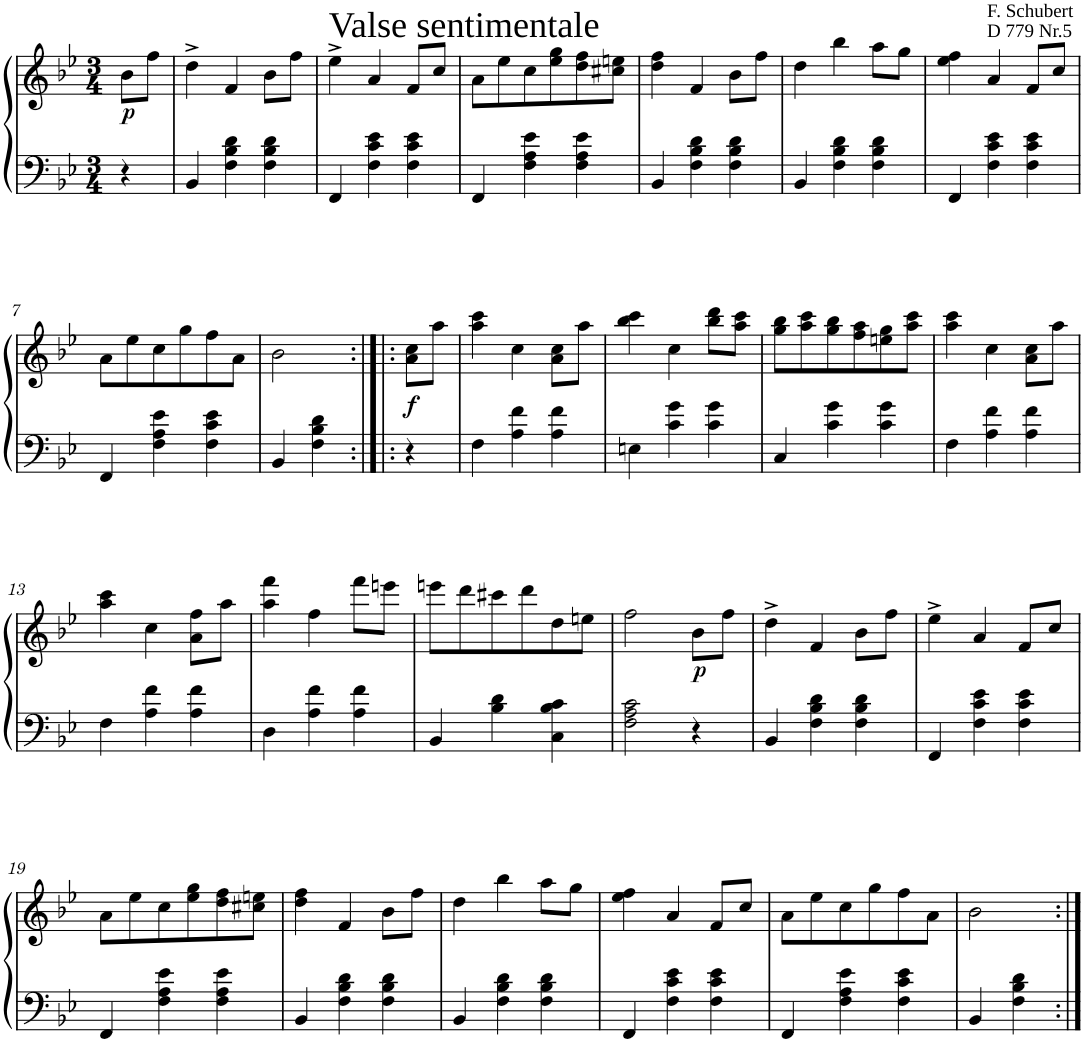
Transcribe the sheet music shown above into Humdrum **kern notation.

**kern	**kern	**dynam
*part1	*part1	*part1
*staff2	*staff1	*staff1/2
*I"Midi_1	*	*
*clefF4	*clefG2	*
*k[b-e-]	*k[b-e-]	*
*B-:	*B-:	*
*M3/4	*M3/4	*
=	=	=
!	!	!LO:DY:b
4r	8b-\L	p
.	8ff\J	.
=1	=1	=1
4BB-/	4dd^\	.
4F\ 4B-\ 4d\	4f/	.
4F\ 4B-\ 4d\	8b-\L	.
.	8ff\J	.
=2	=2	=2
!	!LO:TX:a:t=Valse sentimentale	!
4FF/	4ee-^\	.
4F\ 4c\ 4e-\	4a/	.
4F\ 4c\ 4e-\	8f/L	.
.	8cc/J	.
=3	=3	=3
4FF/	8a\L	.
.	8ee-\	.
4F\ 4A\ 4e-\	8cc\	.
.	8ee-\ 8gg\	.
4F\ 4A\ 4e-\	8dd\ 8ff\	.
.	8cc#X\ 8een\J	.
=4	=4	=4
4BB-/	4dd\ 4ff\	.
4F\ 4B-\ 4d\	4f/	.
4F\ 4B-\ 4d\	8b-\L	.
.	8ff\J	.
=5	=5	=5
4BB-/	4dd\	.
4F\ 4B-\ 4d\	4bb-\	.
4F\ 4B-\ 4d\	8aa\L	.
.	8gg\J	.
=6	=6	=6
4FF/	4ee-\ 4ff\	.
!	!LO:TX:a:t=F. Schubert	!
!	!LO:TX:a:t=D 779 Nr.5	!
4F\ 4c\ 4e-\	4a/	.
4F\ 4c\ 4e-\	8f/L	.
.	8cc/J	.
!!LO:LB:g=z
=7	=7	=7
4FF/	8a\L	.
.	8ee-\	.
4F\ 4A\ 4e-\	8cc\	.
.	8gg\	.
4F\ 4c\ 4e-\	8ff\	.
.	8a\J	.
=8	=8	=8
4BB-/	2b-\	.
4F\ 4B-\ 4d\	.	.
=8X1:|!|:	=8X1:|!|:	=8X1:|!|:
!	!	!LO:DY:b
4r	8a\ 8cc\L	f
.	8aa\J	.
=9	=9	=9
4F\	4aa\ 4ccc\	.
4A\ 4f\	4cc\	.
4A\ 4f\	8a\ 8cc\L	.
.	8aa\J	.
=10	=10	=10
4En\	4bb-\ 4ccc\	.
4c\ 4g\	4cc\	.
4c\ 4g\	8bb-\ 8ddd\L	.
.	8aa\ 8ccc\J	.
=11	=11	=11
4C/	8gg\ 8bb-\L	.
.	8aa\ 8ccc\	.
4c\ 4g\	8gg\ 8bb-\	.
.	8ff\ 8aa\	.
4c\ 4g\	8een\ 8gg\	.
.	8aa\ 8ccc\J	.
=12	=12	=12
4F\	4aa\ 4ccc\	.
4A\ 4f\	4cc\	.
4A\ 4f\	8a\ 8cc\L	.
.	8aa\J	.
!!LO:LB:g=z
=13	=13	=13
4F\	4aa\ 4ccc\	.
4A\ 4f\	4cc\	.
4A\ 4f\	8a\ 8ff\L	.
.	8aa\J	.
=14	=14	=14
4D\	4aa\ 4fff\	.
4A\ 4f\	4ff\	.
4A\ 4f\	8fff\L	.
.	8eeen\J	.
=15	=15	=15
4BB-/	8eeen\L	.
.	8ddd\	.
4B-\ 4d\	8ccc#X\	.
.	8ddd\	.
4C\ 4B-\ 4c\	8dd\	.
.	8een\J	.
=16	=16	=16
2F\ 2A\ 2c\	2ff\	.
!	!	!LO:DY:b
4r	8b-\L	p
.	8ff\J	.
=17	=17	=17
4BB-/	4dd^\	.
4F\ 4B-\ 4d\	4f/	.
4F\ 4B-\ 4d\	8b-\L	.
.	8ff\J	.
=18	=18	=18
4FF/	4ee-^\	.
4F\ 4c\ 4e-\	4a/	.
4F\ 4c\ 4e-\	8f/L	.
.	8cc/J	.
!!LO:LB:g=z
=19	=19	=19
4FF/	8a\L	.
.	8ee-\	.
4F\ 4A\ 4e-\	8cc\	.
.	8ee-\ 8gg\	.
4F\ 4A\ 4e-\	8dd\ 8ff\	.
.	8cc#X\ 8een\J	.
=20	=20	=20
4BB-/	4dd\ 4ff\	.
4F\ 4B-\ 4d\	4f/	.
4F\ 4B-\ 4d\	8b-\L	.
.	8ff\J	.
=21	=21	=21
4BB-/	4dd\	.
4F\ 4B-\ 4d\	4bb-\	.
4F\ 4B-\ 4d\	8aa\L	.
.	8gg\J	.
=22	=22	=22
4FF/	4ee-\ 4ff\	.
4F\ 4c\ 4e-\	4a/	.
4F\ 4c\ 4e-\	8f/L	.
.	8cc/J	.
=23	=23	=23
4FF/	8a\L	.
.	8ee-\	.
4F\ 4A\ 4e-\	8cc\	.
.	8gg\	.
4F\ 4c\ 4e-\	8ff\	.
.	8a\J	.
=24	=24	=24
4BB-/	2b-\	.
4F\ 4B-\ 4d\	.	.
=:|!	=:|!	=:|!
*-	*-	*-
